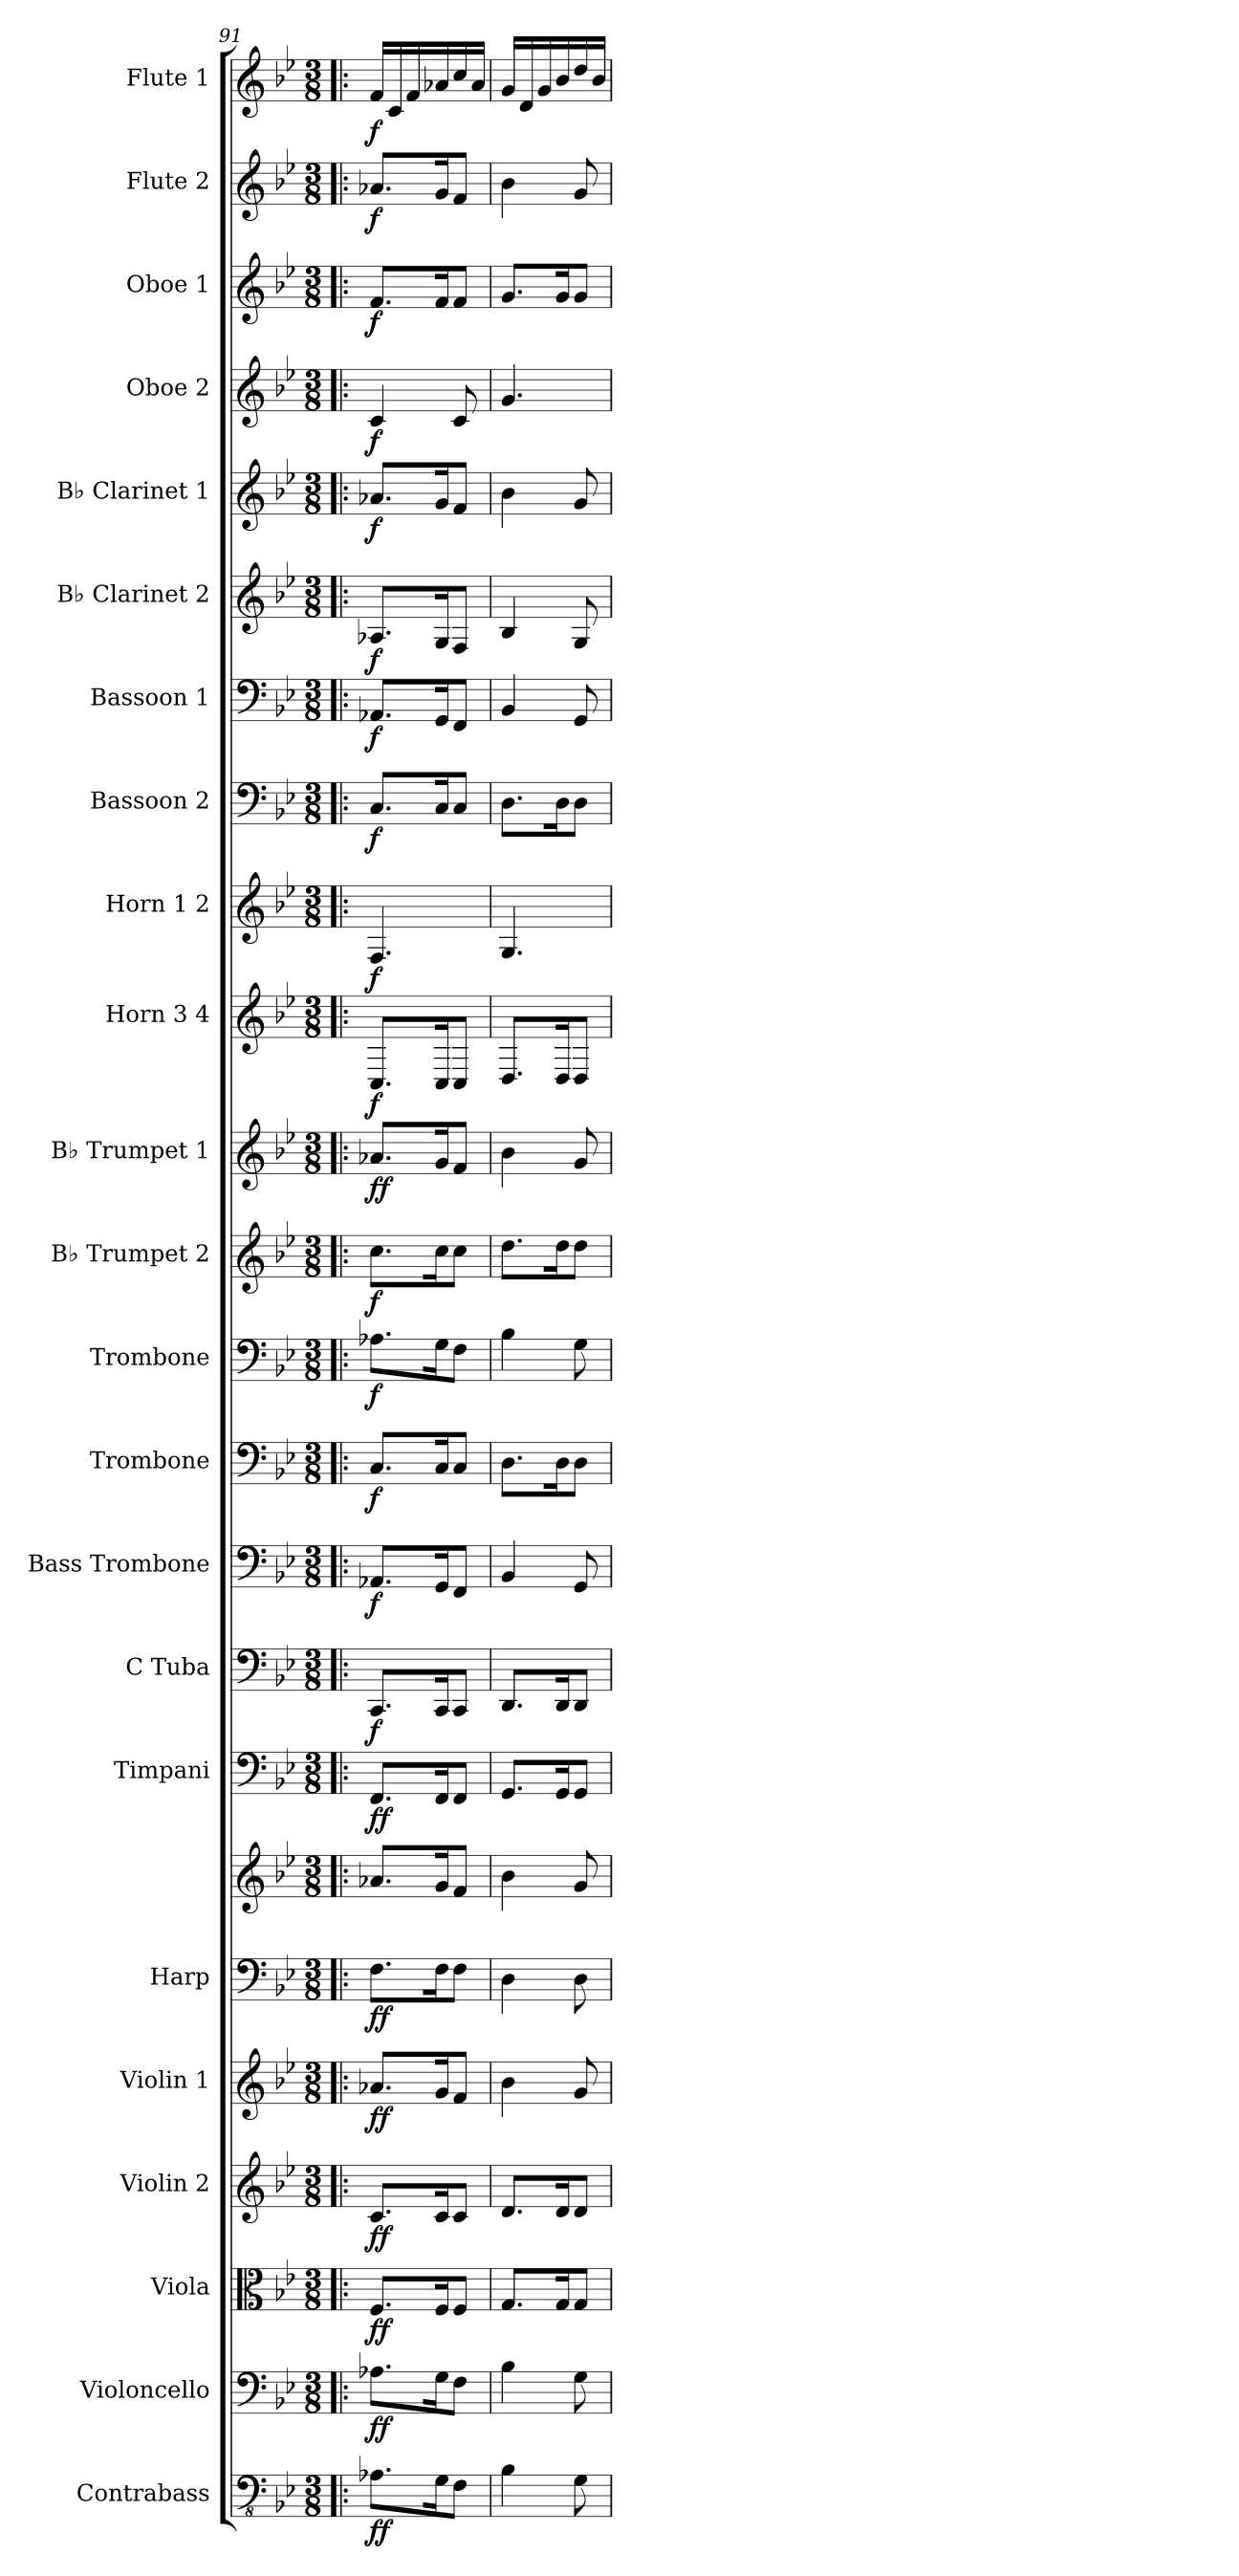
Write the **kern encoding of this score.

**kern	**dynam	**kern	**dynam	**kern	**dynam	**kern	**dynam	**kern	**dynam	**kern	**kern	**dynam	**kern	**dynam	**kern	**dynam	**kern	**dynam	**kern	**dynam	**kern	**dynam	**kern	**dynam	**kern	**dynam	**kern	**dynam	**kern	**dynam	**kern	**dynam	**kern	**dynam	**kern	**dynam	**kern	**dynam	**kern	**dynam	**kern	**dynam	**kern	**dynam	**kern	**dynam
*part23	*part23	*part22	*part22	*part21	*part21	*part20	*part20	*part19	*part19	*part18	*part18	*part18	*part17	*part17	*part16	*part16	*part15	*part15	*part14	*part14	*part13	*part13	*part12	*part12	*part11	*part11	*part10	*part10	*part9	*part9	*part8	*part8	*part7	*part7	*part6	*part6	*part5	*part5	*part4	*part4	*part3	*part3	*part2	*part2	*part1	*part1
*staff24	*staff24	*staff23	*staff23	*staff22	*staff22	*staff21	*staff21	*staff20	*staff20	*staff19	*staff18	*staff18/19	*staff17	*staff17	*staff16	*staff16	*staff15	*staff15	*staff14	*staff14	*staff13	*staff13	*staff12	*staff12	*staff11	*staff11	*staff10	*staff10	*staff9	*staff9	*staff8	*staff8	*staff7	*staff7	*staff6	*staff6	*staff5	*staff5	*staff4	*staff4	*staff3	*staff3	*staff2	*staff2	*staff1	*staff1
*I"Contrabass	*	*I"Violoncello	*	*I"Viola	*	*I"Violin 2	*	*I"Violin 1	*	*I"Harp	*	*	*I"Timpani	*	*I"C Tuba	*	*I"Bass Trombone	*	*I"Trombone	*	*I"Trombone	*	*I"B♭ Trumpet 2	*	*I"B♭ Trumpet 1	*	*I"Horn 3 4	*	*I"Horn 1 2	*	*I"Bassoon 2	*	*I"Bassoon 1	*	*I"B♭ Clarinet 2	*	*I"B♭ Clarinet 1	*	*I"Oboe 2	*	*I"Oboe 1	*	*I"Flute 2	*	*I"Flute 1	*
*I'Cbs.	*	*I'Vlc.	*	*I'Vla.	*	*I'Vln. 2	*	*I'Vln. 1	*	*I'Hrp.	*	*	*I'Timp.	*	*I'C Tu.	*	*I'B. Trb.	*	*I'Trb.	*	*I'Trb.	*	*I'B♭ Tpt. 2	*	*I'B♭ Tpt. 1	*	*I'Hn. 3 4	*	*I'Hn. 1 2	*	*I'Bsn. 2	*	*I'Bsn. 1	*	*I'B♭ Cl. 2	*	*I'B♭ Cl. 1	*	*I'Ob. 2	*	*I'Ob. 1	*	*I'Fl. 2	*	*I'Fl. 1	*
!!LO:PB:g=z
*clefFv4	*	*clefF4	*	*clefC3	*	*clefG2	*	*clefG2	*	*clefF4	*clefG2	*	*clefF4	*	*clefF4	*	*clefF4	*	*clefF4	*	*clefF4	*	*clefG2	*	*clefG2	*	*clefG2	*	*clefG2	*	*clefF4	*	*clefF4	*	*clefG2	*	*clefG2	*	*clefG2	*	*clefG2	*	*clefG2	*	*clefG2	*
*	*	*	*	*	*	*	*	*	*	*	*	*	*	*	*	*	*	*	*	*	*	*	*ITrd1c2	*	*ITrd1c2	*	*ITrd4c7	*	*ITrd4c7	*	*	*	*	*	*ITrd1c2	*	*ITrd1c2	*	*	*	*	*	*	*	*	*
*k[b-e-]	*	*k[b-e-]	*	*k[b-e-]	*	*k[b-e-]	*	*k[b-e-]	*	*k[b-e-]	*k[b-e-]	*	*k[b-e-]	*	*k[b-e-]	*	*k[b-e-]	*	*k[b-e-]	*	*k[b-e-]	*	*k[b-e-a-d-]	*	*k[b-e-a-d-]	*	*k[b-e-a-]	*	*k[b-e-a-]	*	*k[b-e-]	*	*k[b-e-]	*	*k[b-e-a-d-]	*	*k[b-e-a-d-]	*	*k[b-e-]	*	*k[b-e-]	*	*k[b-e-]	*	*k[b-e-]	*
*B-:	*	*B-:	*	*B-:	*	*B-:	*	*B-:	*	*B-:	*B-:	*	*B-:	*	*B-:	*	*B-:	*	*B-:	*	*B-:	*	*A-:	*	*A-:	*	*E-:	*	*E-:	*	*B-:	*	*B-:	*	*A-:	*	*A-:	*	*B-:	*	*B-:	*	*B-:	*	*B-:	*
*M3/8	*	*M3/8	*	*M3/8	*	*M3/8	*	*M3/8	*	*M3/8	*M3/8	*	*M3/8	*	*M3/8	*	*M3/8	*	*M3/8	*	*M3/8	*	*M3/8	*	*M3/8	*	*M3/8	*	*M3/8	*	*M3/8	*	*M3/8	*	*M3/8	*	*M3/8	*	*M3/8	*	*M3/8	*	*M3/8	*	*M3/8	*
=91!|:	=91!|:	=91!|:	=91!|:	=91!|:	=91!|:	=91!|:	=91!|:	=91!|:	=91!|:	=91!|:	=91!|:	=91!|:	=91!|:	=91!|:	=91!|:	=91!|:	=91!|:	=91!|:	=91!|:	=91!|:	=91!|:	=91!|:	=91!|:	=91!|:	=91!|:	=91!|:	=91!|:	=91!|:	=91!|:	=91!|:	=91!|:	=91!|:	=91!|:	=91!|:	=91!|:	=91!|:	=91!|:	=91!|:	=91!|:	=91!|:	=91!|:	=91!|:	=91!|:	=91!|:	=91!|:	=91!|:
!	!LO:DY:b	!	!LO:DY:b	!	!LO:DY:b	!	!LO:DY:b	!	!LO:DY:b	!	!	!LO:DY:b=2	!	!	!	!	!	!	!	!	!	!	!	!	!	!	!	!	!	!	!	!	!	!	!	!	!	!	!	!	!	!	!	!	!	!
!	!	!	!	!	!	!	!	!	!	!	!	!LO:DY:n=1:b	!	!LO:DY:b	!	!LO:DY:b	!	!LO:DY:b	!	!LO:DY:b	!	!LO:DY:b	!	!LO:DY:b	!	!LO:DY:b	!	!LO:DY:b	!	!LO:DY:b	!	!LO:DY:b	!	!LO:DY:b	!	!LO:DY:b	!	!LO:DY:b	!	!LO:DY:b	!	!LO:DY:b	!	!LO:DY:b	!	!LO:DY:b
8.AA-X\L	ff	8.A-X\L	ff	8.F/L	ff	8.c/L	ff	8.a-X/L	ff	8.F\L	8.a-X/L	f f	8.FF/L	ff	8.CC/L	f	8.AA-X/L	f	8.C/L	f	8.A-X\L	f	8.b-\L	f	8.g-X/L	ff	8.FF/L	f	4.BB-/	f	8.C/L	f	8.AA-X/L	f	8.G-X/L	f	8.g-X/L	f	4c/	f	8.f/L	f	8.a-X/L	f	16f/LL	f
.	.	.	.	.	.	.	.	.	.	.	.	.	.	.	.	.	.	.	.	.	.	.	.	.	.	.	.	.	.	.	.	.	.	.	.	.	.	.	.	.	.	.	.	.	16c/	.
.	.	.	.	.	.	.	.	.	.	.	.	.	.	.	.	.	.	.	.	.	.	.	.	.	.	.	.	.	.	.	.	.	.	.	.	.	.	.	.	.	.	.	.	.	16f/	.
16GG\K	.	16G\K	.	16F/K	.	16c/K	.	16g/K	.	16F\K	16g/K	.	16FF/K	.	16CC/K	.	16GG/K	.	16C/K	.	16G\K	.	16b-\K	.	16f/K	.	16FF/K	.	.	.	16C/K	.	16GG/K	.	16F/K	.	16f/K	.	.	.	16f/K	.	16g/K	.	16a-X/	.
8FF\J	.	8F\J	.	8F/J	.	8c/J	.	8f/J	.	8F\J	8f/J	.	8FF/J	.	8CC/J	.	8FF/J	.	8C/J	.	8F\J	.	8b-\J	.	8e-/J	.	8FF/J	.	.	.	8C/J	.	8FF/J	.	8E-/J	.	8e-/J	.	8c/	.	8f/J	.	8f/J	.	16cc/	.
.	.	.	.	.	.	.	.	.	.	.	.	.	.	.	.	.	.	.	.	.	.	.	.	.	.	.	.	.	.	.	.	.	.	.	.	.	.	.	.	.	.	.	.	.	16a-/JJ	.
=92	=92	=92	=92	=92	=92	=92	=92	=92	=92	=92	=92	=92	=92	=92	=92	=92	=92	=92	=92	=92	=92	=92	=92	=92	=92	=92	=92	=92	=92	=92	=92	=92	=92	=92	=92	=92	=92	=92	=92	=92	=92	=92	=92	=92	=92	=92
4BB-\	.	4B-\	.	8.G/L	.	8.d/L	.	4b-\	.	4D\	4b-\	.	8.GG/L	.	8.DD/L	.	4BB-/	.	8.D\L	.	4B-\	.	8.cc\L	.	4a-\	.	8.GG/L	.	4.C/	.	8.D\L	.	4BB-/	.	4A-/	.	4a-\	.	4.g/	.	8.g/L	.	4b-\	.	16g/LL	.
.	.	.	.	.	.	.	.	.	.	.	.	.	.	.	.	.	.	.	.	.	.	.	.	.	.	.	.	.	.	.	.	.	.	.	.	.	.	.	.	.	.	.	.	.	16d/	.
.	.	.	.	.	.	.	.	.	.	.	.	.	.	.	.	.	.	.	.	.	.	.	.	.	.	.	.	.	.	.	.	.	.	.	.	.	.	.	.	.	.	.	.	.	16g/	.
.	.	.	.	16G/K	.	16d/K	.	.	.	.	.	.	16GG/K	.	16DD/K	.	.	.	16D\K	.	.	.	16cc\K	.	.	.	16GG/K	.	.	.	16D\K	.	.	.	.	.	.	.	.	.	16g/K	.	.	.	16b-/	.
8GG\	.	8G\	.	8G/J	.	8d/J	.	8g/	.	8D\	8g/	.	8GG/J	.	8DD/J	.	8GG/	.	8D\J	.	8G\	.	8cc\J	.	8f/	.	8GG/J	.	.	.	8D\J	.	8GG/	.	8F/	.	8f/	.	.	.	8g/J	.	8g/	.	16dd/	.
.	.	.	.	.	.	.	.	.	.	.	.	.	.	.	.	.	.	.	.	.	.	.	.	.	.	.	.	.	.	.	.	.	.	.	.	.	.	.	.	.	.	.	.	.	16b-/JJ	.
=	=	=	=	=	=	=	=	=	=	=	=	=	=	=	=	=	=	=	=	=	=	=	=	=	=	=	=	=	=	=	=	=	=	=	=	=	=	=	=	=	=	=	=	=	=	=
*-	*-	*-	*-	*-	*-	*-	*-	*-	*-	*-	*-	*-	*-	*-	*-	*-	*-	*-	*-	*-	*-	*-	*-	*-	*-	*-	*-	*-	*-	*-	*-	*-	*-	*-	*-	*-	*-	*-	*-	*-	*-	*-	*-	*-	*-	*-
